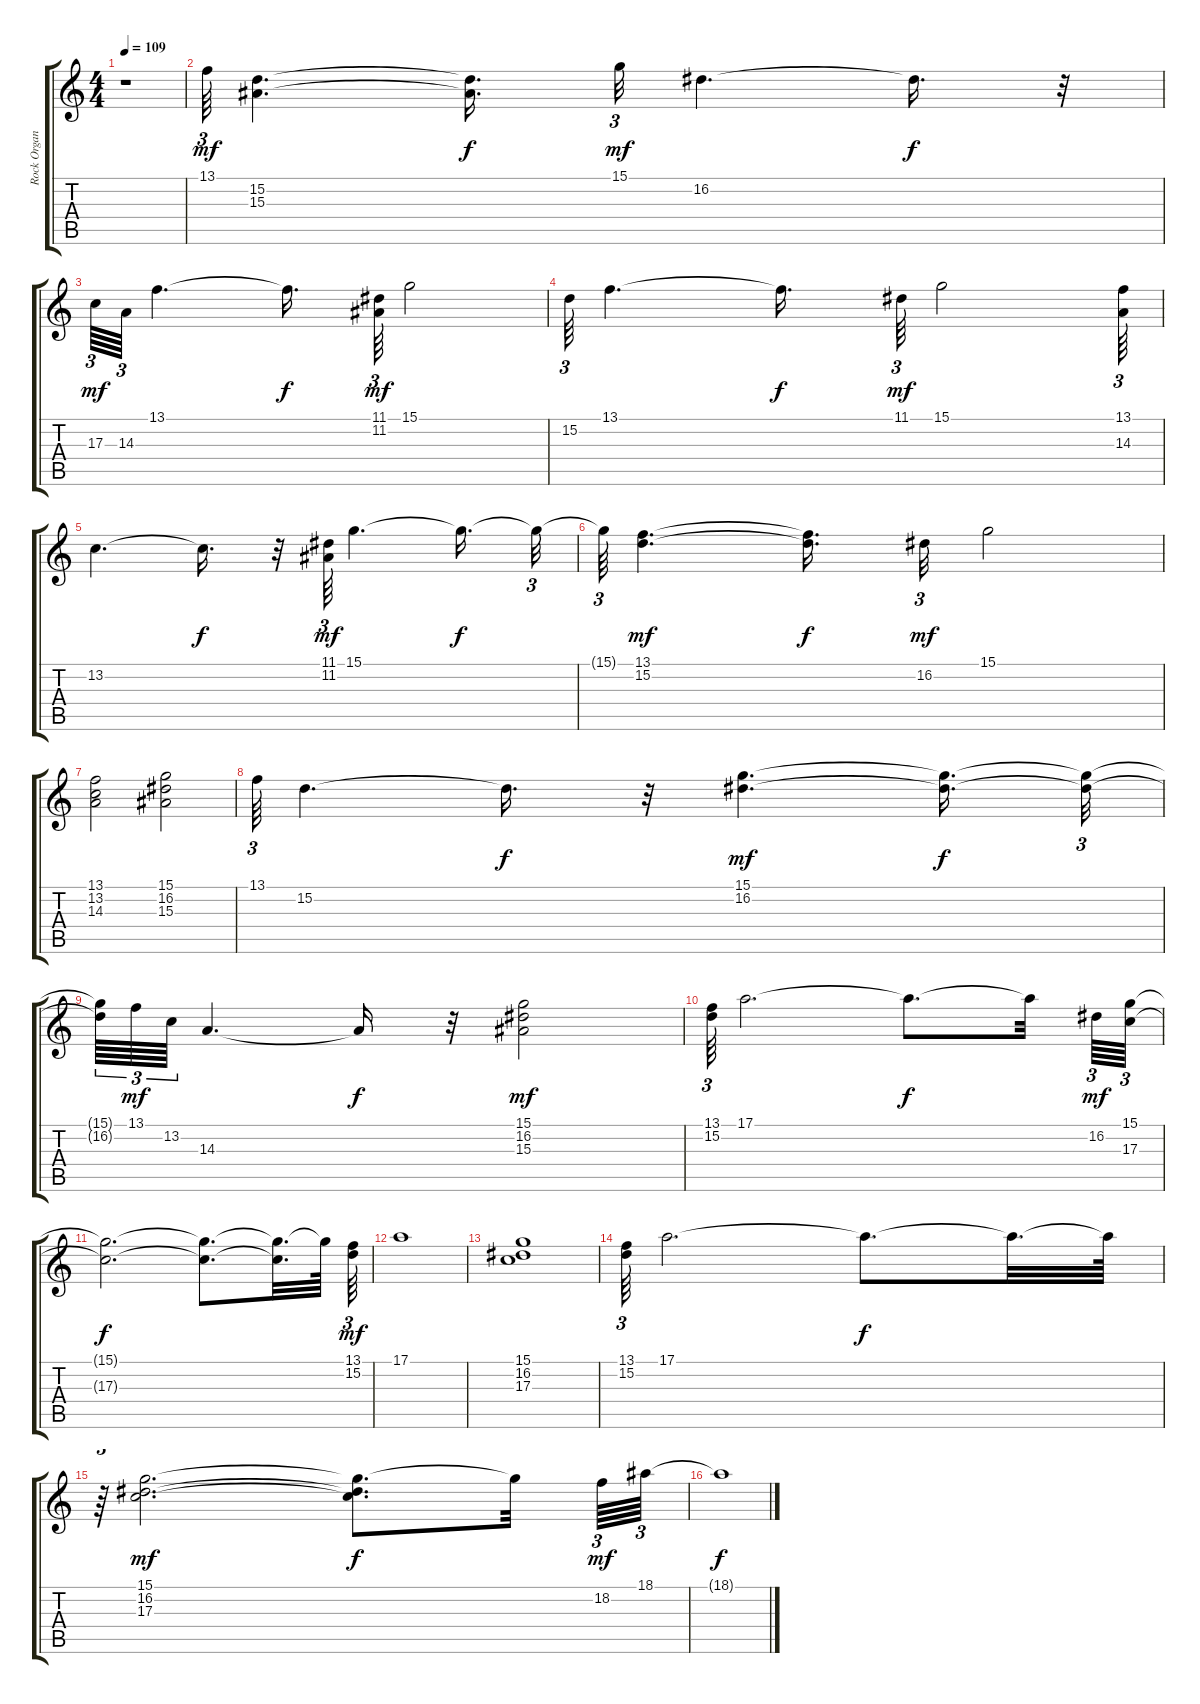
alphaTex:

\track ("Rock Organ" "Rock Organ") {instrument rockorgan}
\staff {score tabs}
\tuning (E4 B3 G3 D3 A2 E2) {hide}
\ts (4 4)
\tempo 109
\clef g2
\ks c
r.1{dy mf} |
13.1.64{tu (3 2) volume 16 instrument rockorgan} (15.2 15.3).4{d} (15.2{t} 15.3{t}).16{d dy f} 15.1.32{tu (3 2) dy mf} 16.2.4{d} 16.2{t}.16{d dy f} r.32 |
17.3.64{tu (3 2) dy mf} 14.3.64{tu (3 2)} 13.1.4{d} 13.1{t}.16{d dy f} (11.1 11.2).64{tu (3 2) dy mf} 15.1.2 |
15.2.64{tu (3 2)} 13.1.4{d} 13.1{t}.16{d dy f} 11.1.64{tu (3 2) dy mf} 15.1.2 (13.1 14.3).64{tu (3 2)} |
13.2.4{d} 13.2{t}.16{d dy f} r.32 (11.1 11.2).64{tu (3 2) dy mf} 15.1.4{d} 15.1{t}.16{d dy f} 15.1{t}.32{tu (3 2)} |
15.1{t}.64{tu (3 2)} (13.1 15.2).4{d dy mf} (13.1{t} 15.2{t}).16{d dy f} 16.2.32{tu (3 2) dy mf} 15.1.2 |
(13.1 13.2 14.3).2 (15.1 16.2 15.3).2 |
13.1.64{tu (3 2)} 15.2.4{d} 15.2{t}.16{d dy f} r.32 (15.1 16.2).4{d dy mf} (15.1{t} 16.2{t}).16{d dy f} (15.1{t} 16.2{t}).32{tu (3 2)} |
(15.1{t} 16.2{t}).64{tu (3 2)} 13.1.64{tu (3 2) dy mf} 13.2.64{tu (3 2)} 14.3.4{d} 14.3{t}.16{dy f} r.32 (15.1 16.2 15.3).2{dy mf} |
(13.1 15.2).64{tu (3 2)} 17.1.2{d} 17.1{t}.8{d dy f} 17.1{t}.32{beam splitsecondary} 16.2.64{tu (3 2) dy mf} (15.1 17.3).64{tu (3 2)} |
(15.1{t} 17.3{t}).2{d dy f} (15.1{t} 17.3{t}).8{d} (15.1{t} 17.3{t}).32{d} 15.1{t}.64 (13.1 15.2).64{tu (3 2) dy mf} |
17.1.1 |
(15.1 16.2 17.3).1 |
(13.1 15.2).64{tu (3 2)} 17.1.2{d} 17.1{t}.8{d dy f} 17.1{t}.32{d} 17.1{t}.64 |
r.64{tu (3 2)} (15.1 16.2 17.3).2{d dy mf} (15.1{t} 16.2{t} 17.3{t}).8{d dy f} 15.1{t}.32{beam splitsecondary} 18.2.64{tu (3 2) dy mf} 18.1.64{tu (3 2)} |
18.1{t}.1{dy f}
